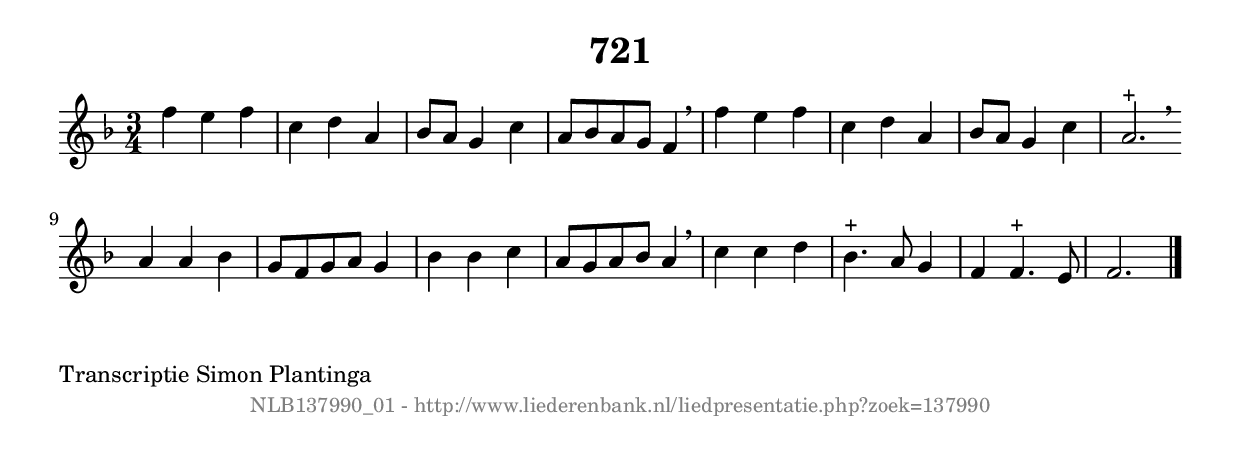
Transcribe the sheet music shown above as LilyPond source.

%
% produced by wce2krn 1.64 (7 June 2014)
%
\version"2.16"
#(append! paper-alist '(("long" . (cons (* 210 mm) (* 2000 mm)))))
#(set-default-paper-size "long")
sb = {\breathe}
mBreak = {\breathe }
bBreak = {\breathe }
x = {\once\override NoteHead #'style = #'cross }
gl=\glissando
itime={\override Staff.TimeSignature #'stencil = ##f }
ficta = {\once\set suggestAccidentals = ##t}
fine = {\once\override Score.RehearsalMark #'self-alignment-X = #1 \mark \markup {\italic{Fine}}}
dc = {\once\override Score.RehearsalMark #'self-alignment-X = #1 \mark \markup {\italic{D.C.}}}
dcf = {\once\override Score.RehearsalMark #'self-alignment-X = #1 \mark \markup {\italic{D.C. al Fine}}}
dcc = {\once\override Score.RehearsalMark #'self-alignment-X = #1 \mark \markup {\italic{D.C. al Coda}}}
ds = {\once\override Score.RehearsalMark #'self-alignment-X = #1 \mark \markup {\italic{D.S.}}}
dsf = {\once\override Score.RehearsalMark #'self-alignment-X = #1 \mark \markup {\italic{D.S. al Fine}}}
dsc = {\once\override Score.RehearsalMark #'self-alignment-X = #1 \mark \markup {\italic{D.S. al Coda}}}
pv = {\set Score.repeatCommands = #'((volta "1"))}
sv = {\set Score.repeatCommands = #'((volta "2"))}
tv = {\set Score.repeatCommands = #'((volta "3"))}
qv = {\set Score.repeatCommands = #'((volta "4"))}
xv = {\set Score.repeatCommands = #'((volta #f))}
\header{ tagline = ""
title = "721"
}
\score {{
\key f \major
\relative g'
{
\set melismaBusyProperties = #'()
\time 3/4
\tempo 4=120
\override Score.MetronomeMark #'transparent = ##t
\override Score.RehearsalMark #'break-visibility = #(vector #t #t #f)
f'4 e4 f4 | c4 d4 a4 | bes8 a8 g4 c4 | a8 bes8 a8 g8 f4 \sb | f'4 e4 f4 | c4 d4 a4 | bes8 a8 g4 c4 | a2.^"+" \bar ":|:" \bBreak
a4 a4 bes4 | g8 f8 g8 a8 g4 | bes4 bes4 c4 | a8 g8 a8 bes8 a4 \sb | c4 c4 d4 | bes4.^"+" a8 g4 | f4 f4.^"+" e8 | f2. \bar "|."
 }}
 \midi { }
 \layout {
            indent = 0.0\cm
}
}
\markup { \wordwrap-string #" 
Transcriptie Simon Plantinga
"}
\markup { \vspace #0 } \markup { \with-color #grey \fill-line { \center-column { \smaller "NLB137990_01 - http://www.liederenbank.nl/liedpresentatie.php?zoek=137990" } } }
